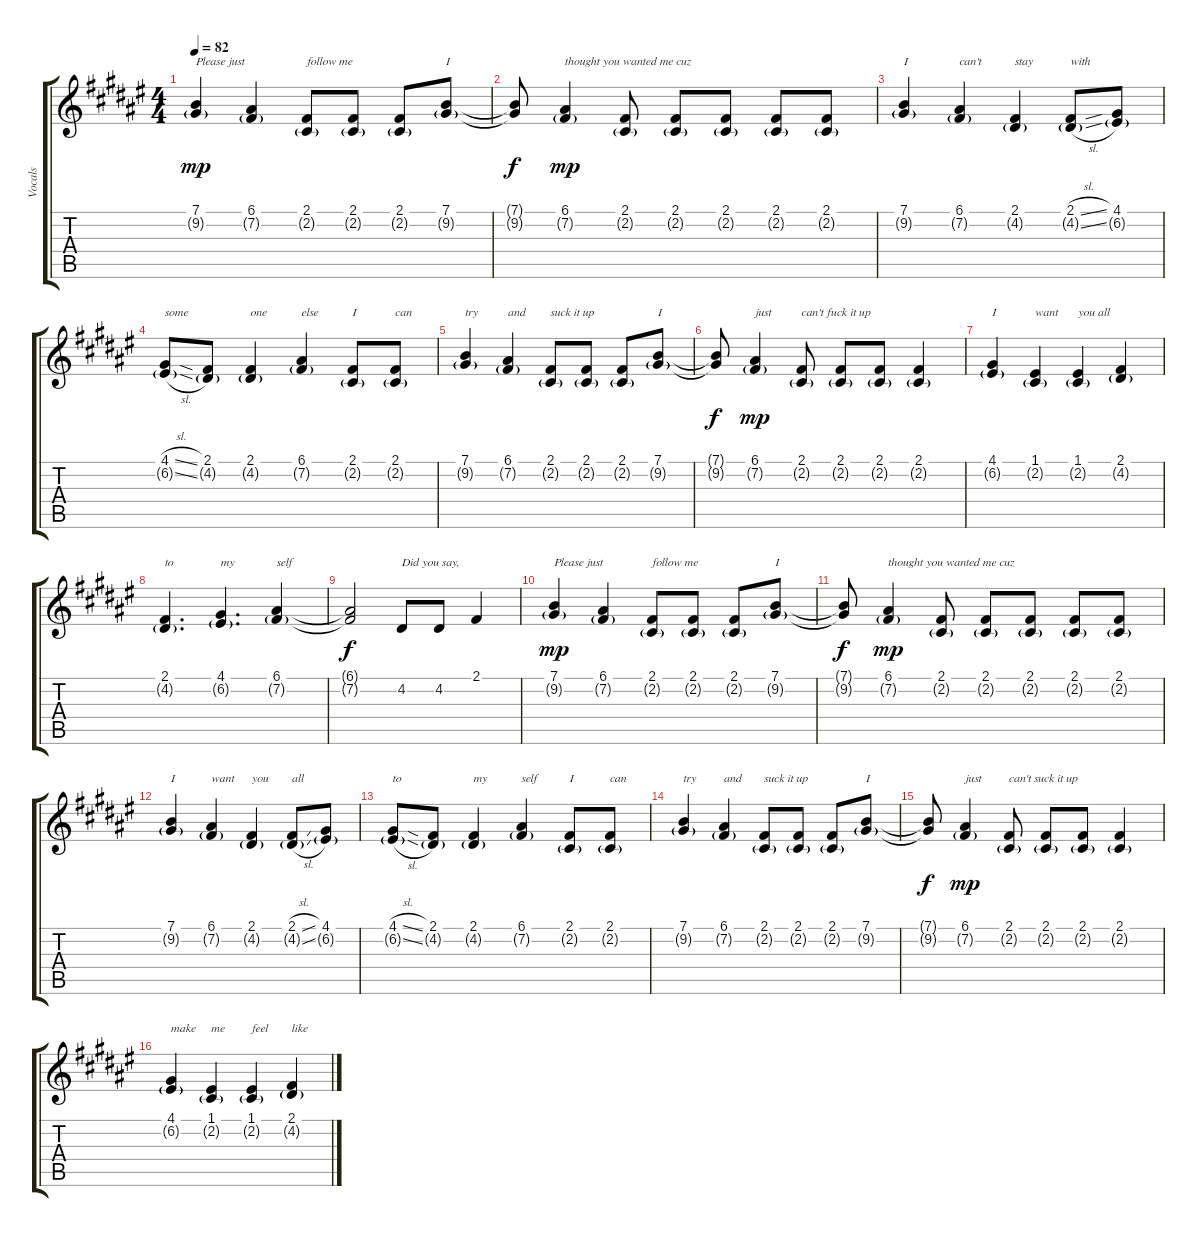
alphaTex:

\track ("Vocals" "Vocals") {instrument choiraahs}
\staff {score tabs}
\tuning (E4 B3 G3 D3 A2 E2) {hide}
\ts (4 4)
\tempo 82
\clef g2
\ks f#
(7.1 9.2{g}).4{txt "Please just" dy mp} (6.1 7.2{g}).4 (2.1 2.2{g}).8{txt "follow me"} (2.1 2.2{g}).8 (2.1 2.2{g}).8 (7.1 9.2{g}).8{txt "I"} |
(7.1{t} 9.2{t}).8{dy f} (6.1 7.2{g}).4{txt "thought you wanted me cuz" dy mp} (2.1 2.2{g}).8 (2.1 2.2{g}).8 (2.1 2.2{g}).8 (2.1 2.2{g}).8 (2.1 2.2{g}).8 |
(7.1 9.2{g}).4{txt "I"} (6.1 7.2{g}).4{txt "can't"} (2.1 4.2{g}).4{txt "stay"} (2.1{sl} 4.2{sl g}).8{txt "with"} (4.1 6.2{g}).8 |
(4.1{sl} 6.2{sl g}).8{txt "some"} (2.1 4.2{g}).8 (2.1 4.2{g}).4{txt "one"} (6.1 7.2{g}).4{txt "else"} (2.1 2.2{g}).8{txt "I "} (2.1 2.2{g}).8{txt "can"} |
(7.1 9.2{g}).4{txt "try"} (6.1 7.2{g}).4{txt "and"} (2.1 2.2{g}).8{txt "suck it up"} (2.1 2.2{g}).8 (2.1 2.2{g}).8 (7.1 9.2{g}).8{txt "I"} |
(7.1{t} 9.2{t}).8{dy f} (6.1 7.2{g}).4{txt "just" dy mp} (2.1 2.2{g}).8{txt "can't fuck it up"} (2.1 2.2{g}).8 (2.1 2.2{g}).8 (2.1 2.2{g}).4 |
(4.1 6.2{g}).4{txt "I"} (1.1 2.2{g}).4{txt "want"} (1.1 2.2{g}).4{txt "you all"} (2.1 4.2{g}).4 |
(2.1 4.2{g}).4{d txt "to "} (4.1 6.2{g}).4{d txt "my"} (6.1 7.2{g}).4{txt "self"} |
(6.1{t} 7.2{t}).2{dy f} 4.2.8{txt "Did you say,"} 4.2.8 2.1.4 |
(7.1 9.2{g}).4{txt "Please just" dy mp} (6.1 7.2{g}).4 (2.1 2.2{g}).8{txt "follow me"} (2.1 2.2{g}).8 (2.1 2.2{g}).8 (7.1 9.2{g}).8{txt "I"} |
(7.1{t} 9.2{t}).8{dy f} (6.1 7.2{g}).4{txt "thought you wanted me cuz" dy mp} (2.1 2.2{g}).8 (2.1 2.2{g}).8 (2.1 2.2{g}).8 (2.1 2.2{g}).8 (2.1 2.2{g}).8 |
(7.1 9.2{g}).4{txt "I"} (6.1 7.2{g}).4{txt "want"} (2.1 4.2{g}).4{txt "you"} (2.1{sl} 4.2{sl g}).8{txt "all"} (4.1 6.2{g}).8 |
(4.1{sl} 6.2{sl g}).8{txt "to"} (2.1 4.2{g}).8 (2.1 4.2{g}).4{txt "my"} (6.1 7.2{g}).4{txt "self"} (2.1 2.2{g}).8{txt "I "} (2.1 2.2{g}).8{txt "can"} |
(7.1 9.2{g}).4{txt "try"} (6.1 7.2{g}).4{txt "and"} (2.1 2.2{g}).8{txt "suck it up"} (2.1 2.2{g}).8 (2.1 2.2{g}).8 (7.1 9.2{g}).8{txt "I"} |
(7.1{t} 9.2{t}).8{dy f} (6.1 7.2{g}).4{txt "just" dy mp} (2.1 2.2{g}).8{txt "can't suck it up"} (2.1 2.2{g}).8 (2.1 2.2{g}).8 (2.1 2.2{g}).4 |
(4.1 6.2{g}).4{txt "make"} (1.1 2.2{g}).4{txt "me"} (1.1 2.2{g}).4{txt "feel"} (2.1 4.2{g}).4{txt "like"}
